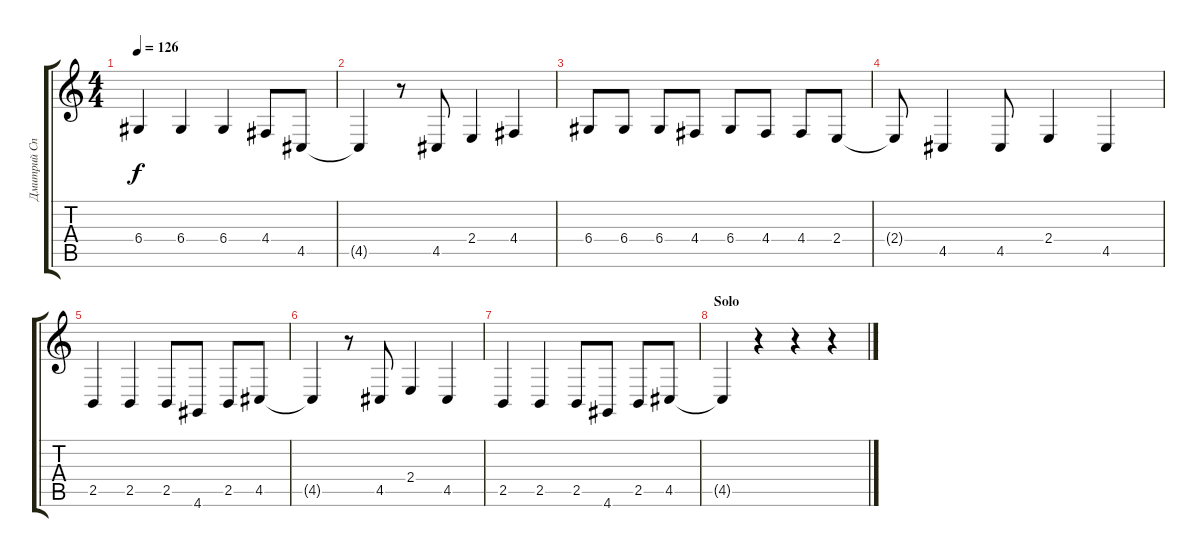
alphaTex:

\track ("Дмитрий Спирин (Вокал)" "Дмитрий Сп") {instrument cello}
\staff {score tabs}
\tuning (E4 B3 G3 D3 A2 E2) {hide}
\ts (4 4)
\tempo 126
\clef g2
\ks c
6.4.4{dy f} 6.4.4 6.4.4 4.4.8 4.5.8 |
4.5{t}.4 r.8 4.5.8 2.4.4 4.4.4 |
6.4.8 6.4.8 6.4.8 4.4.8 6.4.8 4.4.8 4.4.8 2.4.8 |
2.4{t}.8 4.5.4 4.5.8 2.4.4 4.5.4 |
2.5.4 2.5.4 2.5.8 4.6.8 2.5.8 4.5.8 |
4.5{t}.4 r.8 4.5.8 2.4.4 4.5.4 |
2.5.4 2.5.4 2.5.8 4.6.8 2.5.8 4.5.8 |
\section ("" "Solo")
4.5{t}.4 r.4 r.4 r.4
